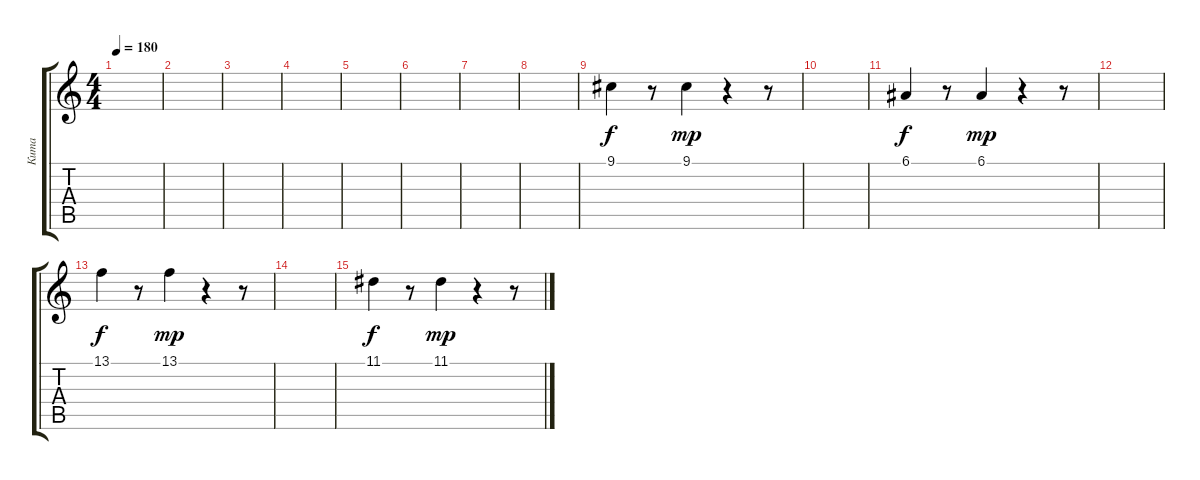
\track ("Кита" "Кита") {instrument lead1square}
\staff {score tabs}
\tuning (E4 B3 G3 D3 A2 E2) {hide}
\ts (4 4)
\section ("" "")
\tempo 180
\clef g2
\ks c
|
|
|
|
|
|
|
|
\section ("" "")
9.1.4 r.8 9.1.4{dy mp} r.4 r.8 |
|
6.1.4{dy f} r.8 6.1.4{dy mp} r.4 r.8 |
|
13.1.4{dy f} r.8 13.1.4{dy mp} r.4 r.8 |
|
11.1.4{dy f} r.8 11.1.4{dy mp} r.4 r.8
